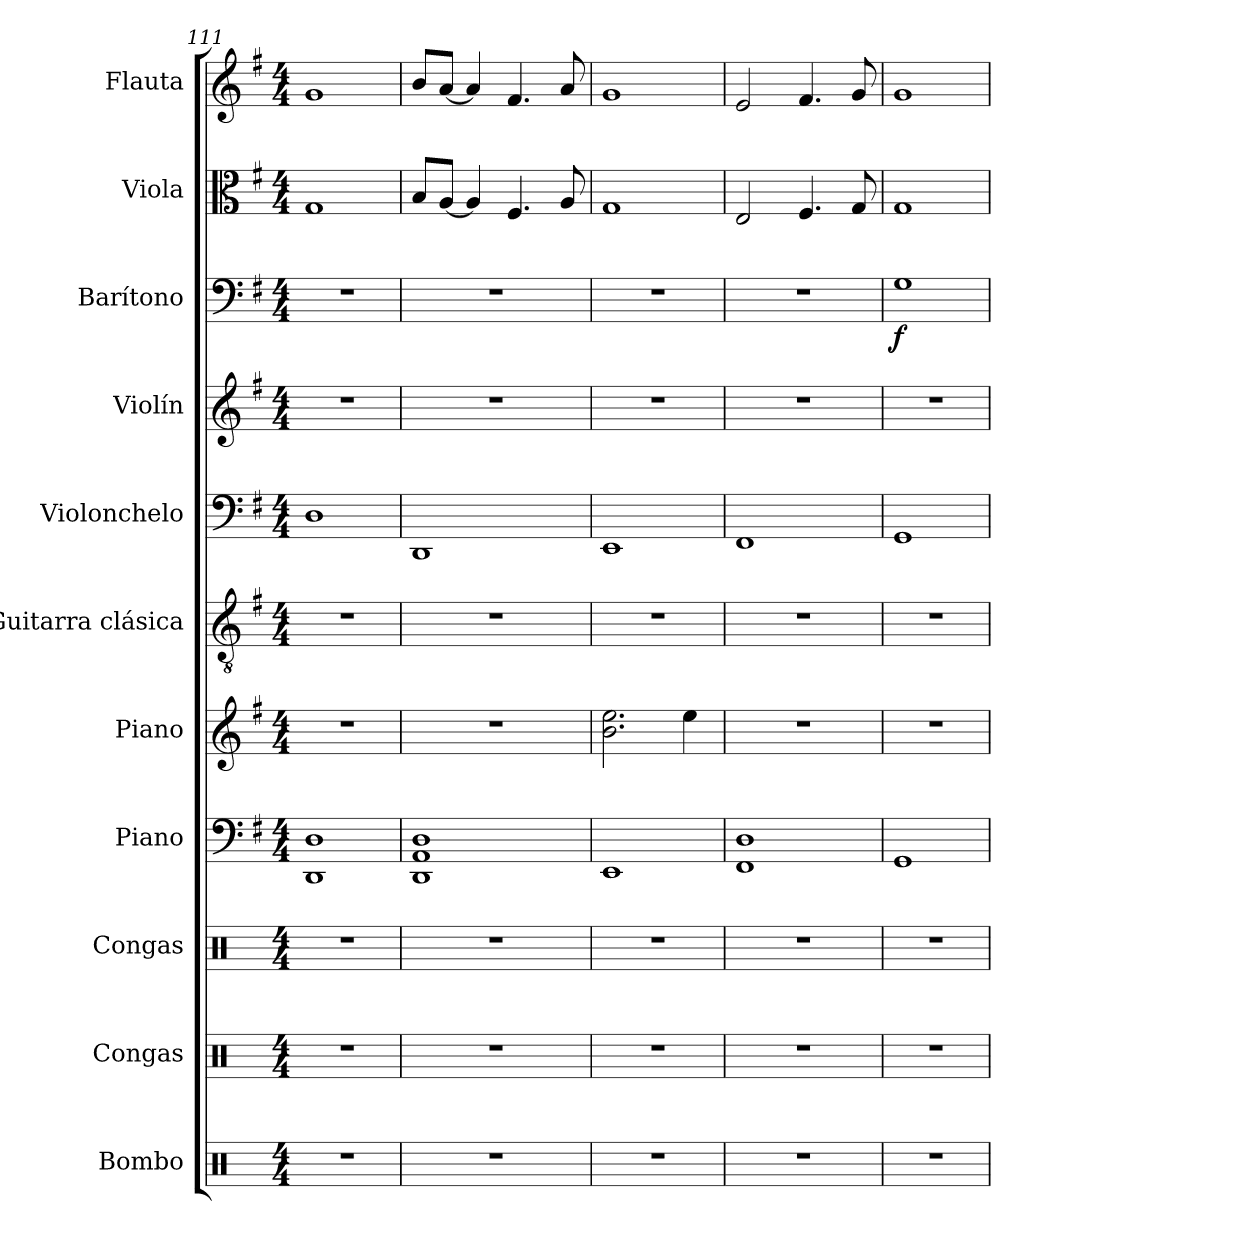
**kern	**kern	**kern	**kern	**kern	**kern	**kern	**kern	**kern	**dynam	**kern	**kern
*part11	*part10	*part9	*part8	*part7	*part6	*part5	*part4	*part3	*part3	*part2	*part1
*staff11	*staff10	*staff9	*staff8	*staff7	*staff6	*staff5	*staff4	*staff3	*staff3	*staff2	*staff1
*I"Bombo	*I"Congas	*I"Congas	*I"Piano	*I"Piano	*I"Guitarra clásica	*I"Violonchelo	*I"Violín	*I"Barítono	*	*I"Viola	*I"Flauta
*I'Bmb.	*	*	*I'Pno.	*I'Pno.	*I'Guit.	*I'Vc.	*I'Vln.	*I'Bar.	*	*I'Vla.	*I'Fl.
!!LO:PB:g=z
*clefX	*clefX	*clefX	*clefF4	*clefG2	*clefGv2	*clefF4	*clefG2	*clefF4	*	*clefC3	*clefG2
*k[]	*k[]	*k[]	*k[f#]	*k[f#]	*k[f#]	*k[f#]	*k[f#]	*k[f#]	*	*k[f#]	*k[f#]
*M4/4	*M4/4	*M4/4	*M4/4	*M4/4	*M4/4	*M4/4	*M4/4	*M4/4	*	*M4/4	*M4/4
=111	=111	=111	=111	=111	=111	=111	=111	=111	=111	=111	=111
1r	1r	1r	1DD 1D	1r	1r	1D	1r	1r	.	1G	1g
=112	=112	=112	=112	=112	=112	=112	=112	=112	=112	=112	=112
1r	1r	1r	1DD 1AA 1D	1r	1r	1DD	1r	1r	.	8B/L	8b/L
.	.	.	.	.	.	.	.	.	.	[8A/J	[8a/J
.	.	.	.	.	.	.	.	.	.	4A/]	4a/]
.	.	.	.	.	.	.	.	.	.	4.F#/	4.f#/
.	.	.	.	.	.	.	.	.	.	8A/	8a/
=113	=113	=113	=113	=113	=113	=113	=113	=113	=113	=113	=113
1r	1r	1r	1EE	2.b\ 2.ee\	1r	1EE	1r	1r	.	1G	1g
.	.	.	.	4ee\	.	.	.	.	.	.	.
=114	=114	=114	=114	=114	=114	=114	=114	=114	=114	=114	=114
1r	1r	1r	1FF# 1D	1r	1r	1FF#	1r	1r	.	2E/	2e/
.	.	.	.	.	.	.	.	.	.	4.F#/	4.f#/
.	.	.	.	.	.	.	.	.	.	8G/	8g/
=115	=115	=115	=115	=115	=115	=115	=115	=115	=115	=115	=115
!	!	!	!	!	!	!	!	!	!LO:DY:b	!	!
1r	1r	1r	1GG	1r	1r	1GG	1r	1G	f	1G	1g
=	=	=	=	=	=	=	=	=	=	=	=
*-	*-	*-	*-	*-	*-	*-	*-	*-	*-	*-	*-
